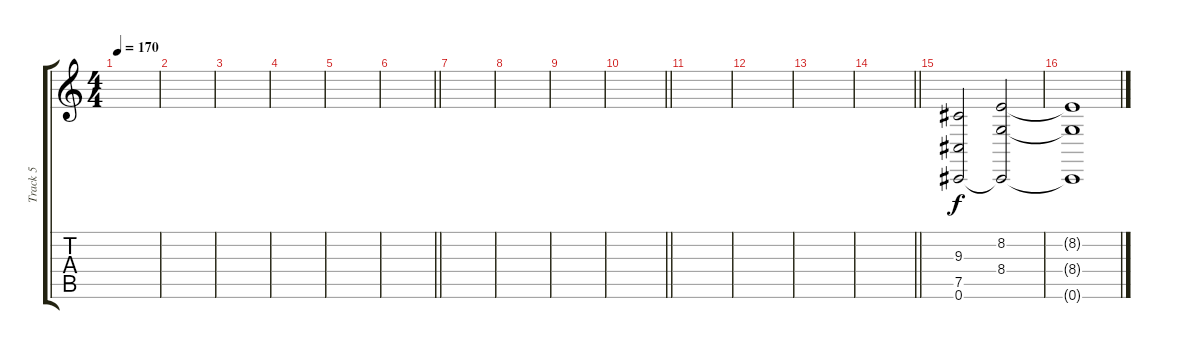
\track ("Track 5" "Track 5") {instrument choiraahs}
\staff {score tabs}
\tuning (Db4 Ab3 E3 B2 Gb2 Db2) {hide}
\ts (4 4)
\tempo 170
\clef g2
\ks c
|
|
|
|
|
\barLineRight lightlight
|
|
|
|
\barLineRight lightlight
|
|
|
|
\barLineRight lightlight
|
(9.3 7.5 0.6).2 (8.2 8.4 0.6{t}).2 |
(8.2{t} 8.4{t} 0.6{t}).1
